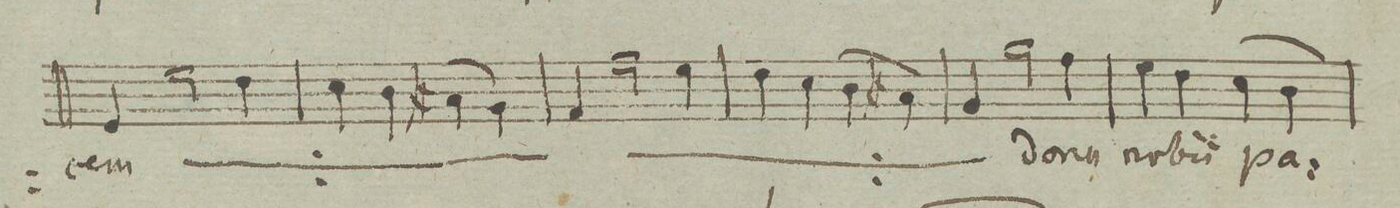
**kern	**text	**dynam
*I"Soprano. Tutti.	*	*
*clefC1	*	*
*k[cnfngn]	*	*
*met(c|)	*	*
*M2/2	*	*
4c/	-cem	.
*	*ij	*
2cc\	do-	.
4b\	-na	.
=57	=57	=57
4a\	no-	.
4g\	-bis	.
(4f#X\	pa-	.
4e\)	.	.
=58	=58	=58
4d/	-cem	.
*	*Xij	*
*	*ij	*
2dd\	do-	.
4cc\	-na	.
=59	=59	=59
4b\	no-	.
4a\	-bis	.
(4g\	pa-	.
4f#X\)	.	.
=60	=60	=60
4e/	-cem	.
*	*Xij	*
2ee\	do-	.
4dd\	-na	.
=61	=61	=61
4cc\	no-	.
4b\	-bis	.
(4a\	pa-	.
4g\)	.	.
=62	=62	=62
*-	*-	*-
